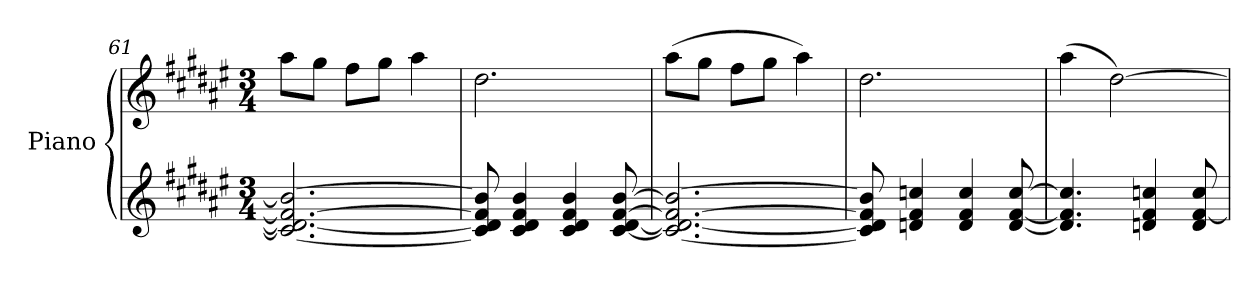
**kern	**kern
*part1	*part1
*staff2	*staff1
*I"Piano	*
*I'Pno.	*
*clefG2	*clefG2
*k[f#c#g#d#a#e#]	*k[f#c#g#d#a#e#]
*M3/4	*M3/4
=61	=61
2.c#/_ 2.d#/_ 2.f#/_ 2.b/_	8aa#\L
.	8gg#\J
.	8ff#\L
.	8gg#\J
.	4aa#\
=62	=62
8c#/] 8d#/] 8f#/] 8b/]	2.dd#\
4c#/ 4d#/ 4f#/ 4b/	.
4c#/ 4d#/ 4f#/ 4b/	.
[8c#/ [8d#/ [8f#/ [8b/	.
!!LO:LB:g=z
=63	=63
2.c#/_ 2.d#/_ 2.f#/_ 2.b/_	(>8aa#\L
.	8gg#\J
.	8ff#\L
.	8gg#\J
.	4aa#\)
=64	=64
8c#/] 8d#/] 8f#/] 8b/]	2.dd#\
4dn/ 4f#/ 4ccn/	.
4d/ 4f#/ 4cc/	.
[8d/ [8f#/ [8cc/	.
=65	=65
4.d/] 4.f#/] 4.cc/]	(>4aa#\
.	[2dd#\)
4dn/ 4f#/ 4ccn/	.
8d/ [8f#/ 8cc/	.
=	=
*-	*-
